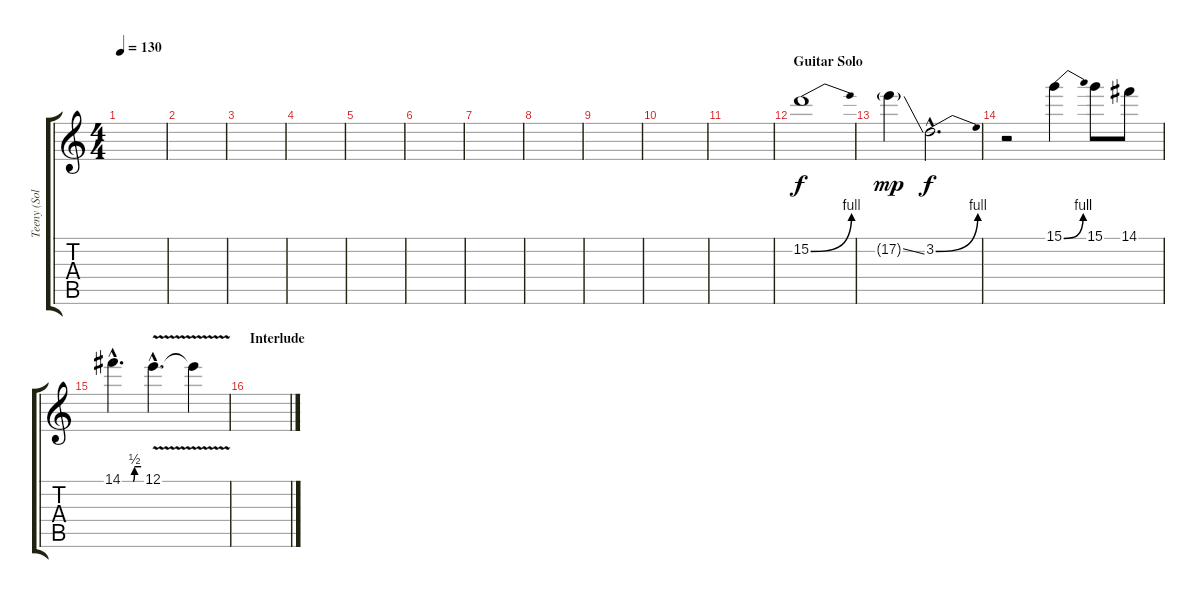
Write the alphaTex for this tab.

\track ("Teeny (Solo Guitar)" "Teeny (Sol") {instrument distortionguitar}
\staff {score tabs}
\tuning (E4 B3 G3 D3 A2 E2) {hide}
\ts (4 4)
\tempo 130
\clef g2
\ks c
|
|
|
|
|
|
|
|
|
|
|
\section ("" "Guitar Solo")
15.2{be (bend 0 0 60 4)}.1{dy f} |
17.2{ss g}.4{dy mp} 3.2{be (bend 0 0 60 4) hac}.2{d dy f} |
r.2 15.1{be (bend 0 0 60 4)}.4 15.1.8 14.1.8 |
14.1{be (custom 0 0 34 0 39 2 60 2) hac}.4{d} 12.1{v hac}.4{d} 12.1{t}.4 |
\section ("" "Interlude")
